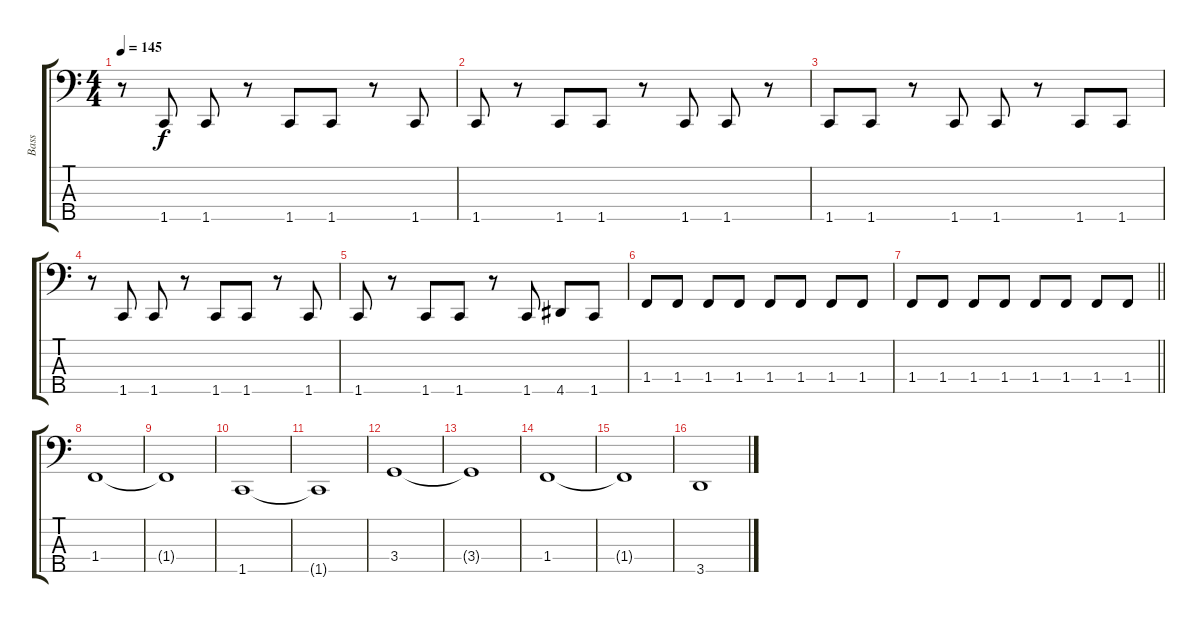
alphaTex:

\track ("Bass" "Bass") {instrument electricbassfinger}
\staff {score tabs}
\tuning (G2 D2 A1 E1 B0) {hide}
\ts (4 4)
\tempo 145
\clef f4
\ks c
r.8{dy f} 1.5.8 1.5.8 r.8 1.5.8 1.5.8 r.8 1.5.8 |
1.5.8 r.8 1.5.8 1.5.8 r.8 1.5.8 1.5.8 r.8 |
1.5.8 1.5.8 r.8 1.5.8 1.5.8 r.8 1.5.8 1.5.8 |
r.8 1.5.8 1.5.8 r.8 1.5.8 1.5.8 r.8 1.5.8 |
1.5.8 r.8 1.5.8 1.5.8 r.8 1.5.8 4.5.8 1.5.8 |
1.4.8 1.4.8 1.4.8 1.4.8 1.4.8 1.4.8 1.4.8 1.4.8 |
\barLineRight lightlight
1.4.8 1.4.8 1.4.8 1.4.8 1.4.8 1.4.8 1.4.8 1.4.8 |
1.4.1 |
1.4{t}.1 |
1.5.1 |
1.5{t}.1 |
3.4.1 |
3.4{t}.1 |
1.4.1 |
1.4{t}.1 |
3.5.1
